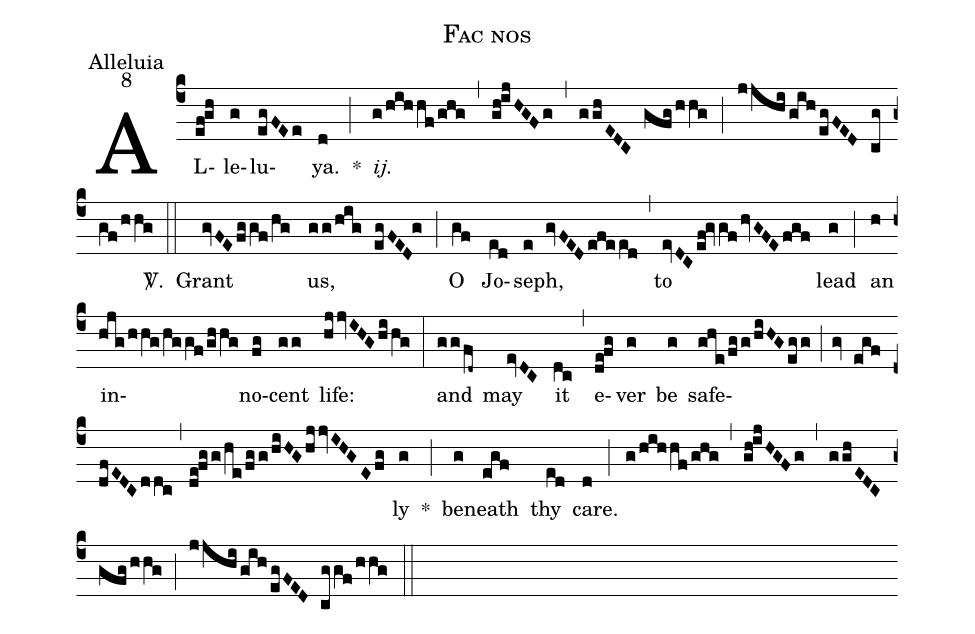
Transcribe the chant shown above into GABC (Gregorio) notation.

name:Fac nos;
office-part:Alleluia;
mode:8;
%%
(c4) AL(ef!gh)le(g)lu(egFEe)ya.(d) *(;) <i>ij.</i>(g/hihhf/ghg) (,) (gh!ijHGFg) (,) (gghEDC gfg/hhg) (;) (jjhi/gih/egFED cggf/hhg) <sp>V/</sp>.(::) Grant(gvFE/fggf/hg) us,(gg/hig egFED!g) (;) O(gf) Jo(ed)seph,(e gvFED/efeed) (,) to(evDC/ef!gvgf/hvGFE/fgf) lead(g) (;) an(h) in(hjg/hhg/hggf/ghhg)no(fg)cent(gg) life:(hjjvIHG/hi/hg) (:) and(gg/fd~) may(evDC) it(dc) (,) e(de!fg)ver(g) be(g) safe(ghe/fgg/hiHG/egg;gv egf dfEDC/ddc,de!fgg/he/fgg/hiHG/hjjvIHGE/fg)ly(g) *(;) be(g)neath(egf) thy(ed) care.(d) (;) (g/hihhf/ghg) (,) (gh!ijHGFg) (,) (gghEDC gfg/hhg) (;) (jjhi/gih/egFED cggf/hhg) (::)
